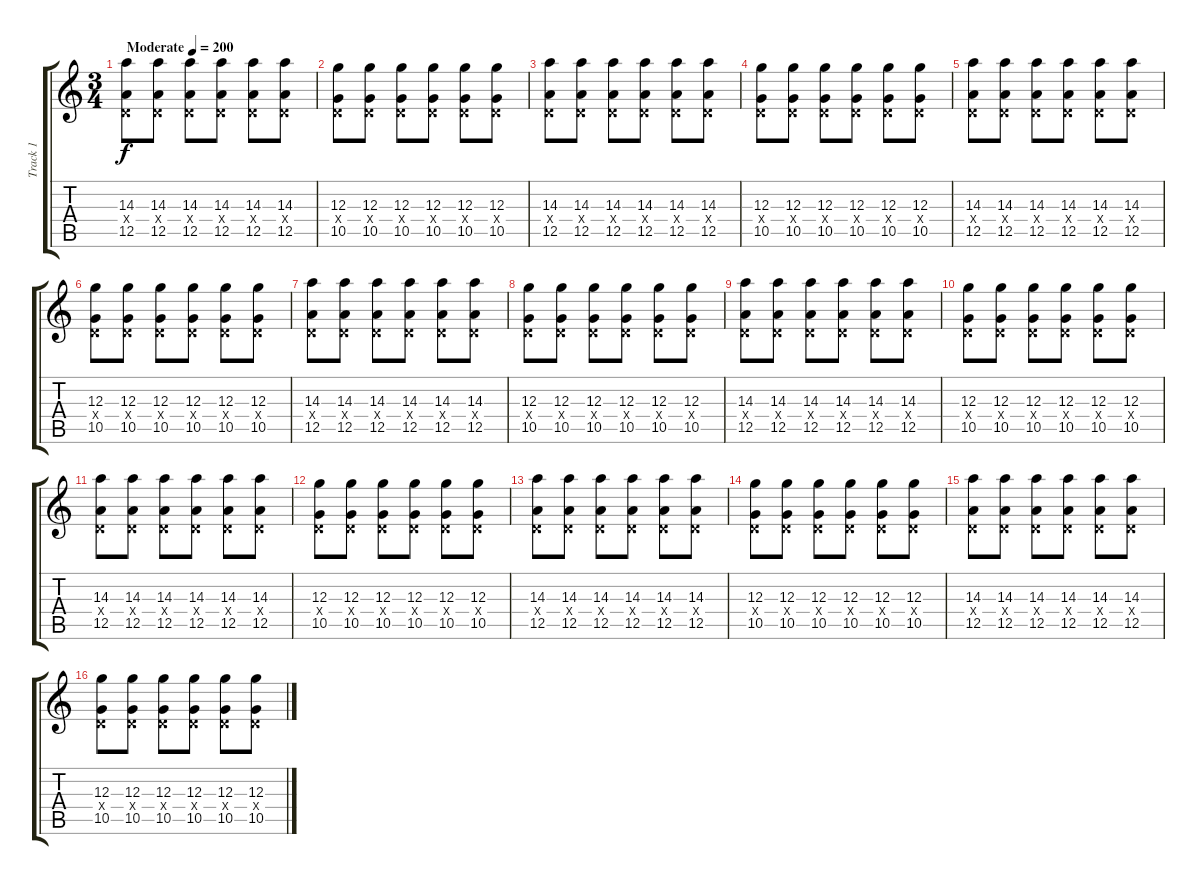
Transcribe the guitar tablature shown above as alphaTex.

\track ("Track 1" "Track 1") {instrument distortionguitar}
\staff {score tabs}
\tuning (E4 B3 G3 D3 A2 D2) {hide}
\ts (3 4)
\tempo (200 "Moderate")
\clef g2
\ks c
(14.3 0.4{x} 12.5).8{dy f instrument distortionguitar} (14.3 0.4{x} 12.5).8 (14.3 0.4{x} 12.5).8 (14.3 0.4{x} 12.5).8 (14.3 0.4{x} 12.5).8 (14.3 0.4{x} 12.5).8 |
(12.3 0.4{x} 10.5).8 (12.3 0.4{x} 10.5).8 (12.3 0.4{x} 10.5).8 (12.3 0.4{x} 10.5).8 (12.3 0.4{x} 10.5).8 (12.3 0.4{x} 10.5).8 |
(14.3 0.4{x} 12.5).8 (14.3 0.4{x} 12.5).8 (14.3 0.4{x} 12.5).8 (14.3 0.4{x} 12.5).8 (14.3 0.4{x} 12.5).8 (14.3 0.4{x} 12.5).8 |
(12.3 0.4{x} 10.5).8 (12.3 0.4{x} 10.5).8 (12.3 0.4{x} 10.5).8 (12.3 0.4{x} 10.5).8 (12.3 0.4{x} 10.5).8 (12.3 0.4{x} 10.5).8 |
(14.3 0.4{x} 12.5).8 (14.3 0.4{x} 12.5).8 (14.3 0.4{x} 12.5).8 (14.3 0.4{x} 12.5).8 (14.3 0.4{x} 12.5).8 (14.3 0.4{x} 12.5).8 |
(12.3 0.4{x} 10.5).8 (12.3 0.4{x} 10.5).8 (12.3 0.4{x} 10.5).8 (12.3 0.4{x} 10.5).8 (12.3 0.4{x} 10.5).8 (12.3 0.4{x} 10.5).8 |
(14.3 0.4{x} 12.5).8 (14.3 0.4{x} 12.5).8 (14.3 0.4{x} 12.5).8 (14.3 0.4{x} 12.5).8 (14.3 0.4{x} 12.5).8 (14.3 0.4{x} 12.5).8 |
(12.3 0.4{x} 10.5).8 (12.3 0.4{x} 10.5).8 (12.3 0.4{x} 10.5).8 (12.3 0.4{x} 10.5).8 (12.3 0.4{x} 10.5).8 (12.3 0.4{x} 10.5).8 |
(14.3 0.4{x} 12.5).8 (14.3 0.4{x} 12.5).8 (14.3 0.4{x} 12.5).8 (14.3 0.4{x} 12.5).8 (14.3 0.4{x} 12.5).8 (14.3 0.4{x} 12.5).8 |
(12.3 0.4{x} 10.5).8 (12.3 0.4{x} 10.5).8 (12.3 0.4{x} 10.5).8 (12.3 0.4{x} 10.5).8 (12.3 0.4{x} 10.5).8 (12.3 0.4{x} 10.5).8 |
(14.3 0.4{x} 12.5).8 (14.3 0.4{x} 12.5).8 (14.3 0.4{x} 12.5).8 (14.3 0.4{x} 12.5).8 (14.3 0.4{x} 12.5).8 (14.3 0.4{x} 12.5).8 |
(12.3 0.4{x} 10.5).8 (12.3 0.4{x} 10.5).8 (12.3 0.4{x} 10.5).8 (12.3 0.4{x} 10.5).8 (12.3 0.4{x} 10.5).8 (12.3 0.4{x} 10.5).8 |
(14.3 0.4{x} 12.5).8 (14.3 0.4{x} 12.5).8 (14.3 0.4{x} 12.5).8 (14.3 0.4{x} 12.5).8 (14.3 0.4{x} 12.5).8 (14.3 0.4{x} 12.5).8 |
(12.3 0.4{x} 10.5).8 (12.3 0.4{x} 10.5).8 (12.3 0.4{x} 10.5).8 (12.3 0.4{x} 10.5).8 (12.3 0.4{x} 10.5).8 (12.3 0.4{x} 10.5).8 |
(14.3 0.4{x} 12.5).8 (14.3 0.4{x} 12.5).8 (14.3 0.4{x} 12.5).8 (14.3 0.4{x} 12.5).8 (14.3 0.4{x} 12.5).8 (14.3 0.4{x} 12.5).8 |
(12.3 0.4{x} 10.5).8 (12.3 0.4{x} 10.5).8 (12.3 0.4{x} 10.5).8 (12.3 0.4{x} 10.5).8 (12.3 0.4{x} 10.5).8 (12.3 0.4{x} 10.5).8
